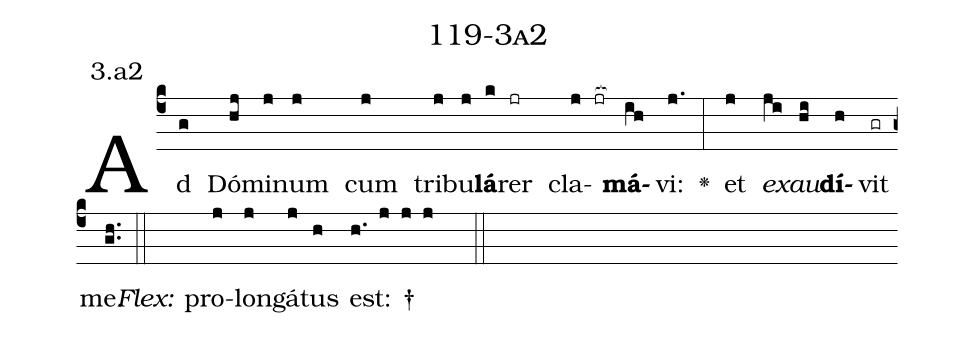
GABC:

name: 119-3a2;
annotation: 3.a2;
%%
(c4)Ad(g) Dó(hj)mi(j)num(j) cum(j) tri(j)bu(j)<b>lá</b>(k)rer(jr) cla(j jr[ocb:1{])<b>má</b>(ih[ocb:0}])vi:(j.) <v>\greheightstar</v>(:) et(j) <i>ex</i>(ji)<i>au</i>(hi)<b>dí</b>(h)vit(gr) me.(gh..) (::)
<i>Flex:</i>()  pro(j)lon(j)gá(j)tus(h) est: †(h. j j j  ::)

%E(j) u(j) o(ji) u(hi) a(h) e.(gh..) (::)
